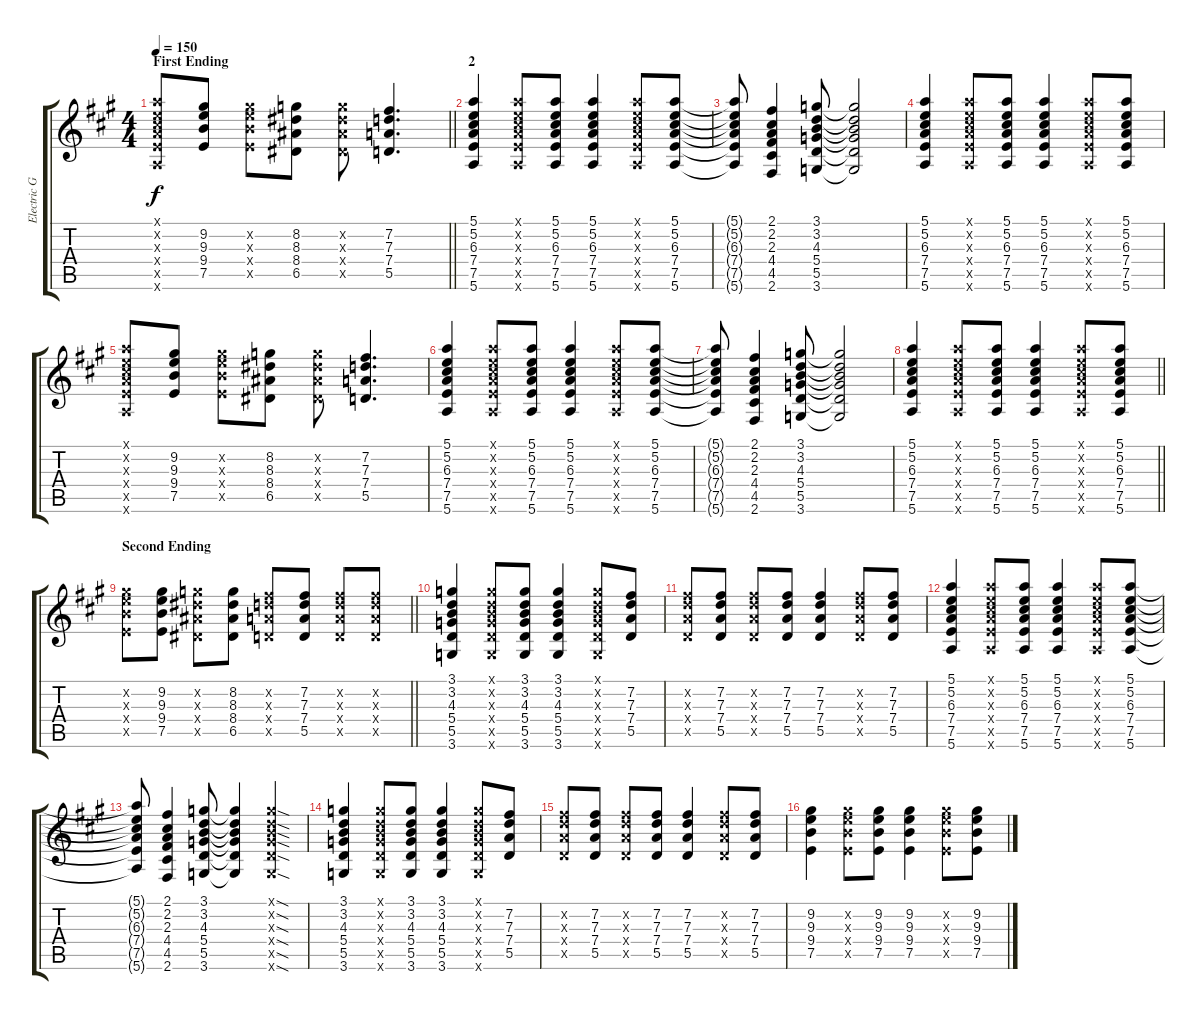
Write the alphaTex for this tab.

\track ("Electric Guitar" "Electric G") {instrument overdrivenguitar}
\staff {score tabs}
\tuning (E4 B3 G3 D3 A2 E2) {hide}
\ts (4 4)
\section ("" "First Ending")
\tempo 150
\clef g2
\barLineRight lightlight
\ks a
(5.1{x} 5.2{x} 6.3{x} 7.4{x} 7.5{x} 5.6{x}).8{dy f} (9.2 9.3 9.4 7.5).8 (9.2{x} 9.3{x} 9.4{x} 7.5{x}).8 (8.2 8.3 8.4 6.5).8 (8.2{x} 8.3{x} 8.4{x} 6.5{x}).8 (7.2 7.3 7.4 5.5).4{d} |
\section ("" "2")
(5.1 5.2 6.3 7.4 7.5 5.6).4 (5.1{x} 5.2{x} 6.3{x} 7.4{x} 7.5{x} 5.6{x}).8 (5.1 5.2 6.3 7.4 7.5 5.6).8 (5.1 5.2 6.3 7.4 7.5 5.6).4 (5.1{x} 5.2{x} 6.3{x} 7.4{x} 7.5{x} 5.6{x}).8 (5.1 5.2 6.3 7.4 7.5 5.6).8 |
(5.1{t} 5.2{t} 6.3{t} 7.4{t} 7.5{t} 5.6{t}).8 (2.1 2.2 2.3 4.4 4.5 2.6).4 (3.1 3.2 4.3 5.4 5.5 3.6).8 (3.1{t} 3.2{t} 4.3{t} 5.4{t} 5.5{t} 3.6{t}).2 |
(5.1 5.2 6.3 7.4 7.5 5.6).4 (5.1{x} 5.2{x} 6.3{x} 7.4{x} 7.5{x} 5.6{x}).8 (5.1 5.2 6.3 7.4 7.5 5.6).8 (5.1 5.2 6.3 7.4 7.5 5.6).4 (5.1{x} 5.2{x} 6.3{x} 7.4{x} 7.5{x} 5.6{x}).8 (5.1 5.2 6.3 7.4 7.5 5.6).8 |
(5.1{x} 5.2{x} 6.3{x} 7.4{x} 7.5{x} 5.6{x}).8 (9.2 9.3 9.4 7.5).8 (9.2{x} 9.3{x} 9.4{x} 7.5{x}).8 (8.2 8.3 8.4 6.5).8 (8.2{x} 8.3{x} 8.4{x} 6.5{x}).8 (7.2 7.3 7.4 5.5).4{d} |
(5.1 5.2 6.3 7.4 7.5 5.6).4 (5.1{x} 5.2{x} 6.3{x} 7.4{x} 7.5{x} 5.6{x}).8 (5.1 5.2 6.3 7.4 7.5 5.6).8 (5.1 5.2 6.3 7.4 7.5 5.6).4 (5.1{x} 5.2{x} 6.3{x} 7.4{x} 7.5{x} 5.6{x}).8 (5.1 5.2 6.3 7.4 7.5 5.6).8 |
(5.1{t} 5.2{t} 6.3{t} 7.4{t} 7.5{t} 5.6{t}).8 (2.1 2.2 2.3 4.4 4.5 2.6).4 (3.1 3.2 4.3 5.4 5.5 3.6).8 (3.1{t} 3.2{t} 4.3{t} 5.4{t} 5.5{t} 3.6{t}).2 |
\barLineRight lightlight
(5.1 5.2 6.3 7.4 7.5 5.6).4 (5.1{x} 5.2{x} 6.3{x} 7.4{x} 7.5{x} 5.6{x}).8 (5.1 5.2 6.3 7.4 7.5 5.6).8 (5.1 5.2 6.3 7.4 7.5 5.6).4 (5.1{x} 5.2{x} 6.3{x} 7.4{x} 7.5{x} 5.6{x}).8 (5.1 5.2 6.3 7.4 7.5 5.6).8 |
\section ("" "Second Ending")
\barLineRight lightlight
(9.2{x} 9.3{x} 9.4{x} 7.5{x}).8 (9.2 9.3 9.4 7.5).8 (8.2{x} 8.3{x} 8.4{x} 6.5{x}).8 (8.2 8.3 8.4 6.5).8 (7.2{x} 7.3{x} 7.4{x} 5.5{x}).8 (7.2 7.3 7.4 5.5).8 (7.2{x} 7.3{x} 7.4{x} 5.5{x}).8 (7.2{x} 7.3{x} 7.4{x} 5.5{x}).8 |
\section ("" "")
(3.1 3.2 4.3 5.4 5.5 3.6).4 (3.1{x} 3.2{x} 4.3{x} 5.4{x} 5.5{x} 3.6{x}).8 (3.1 3.2 4.3 5.4 5.5 3.6).8 (3.1 3.2 4.3 5.4 5.5 3.6).4 (3.1{x} 3.2{x} 4.3{x} 5.4{x} 5.5{x} 3.6{x}).8 (7.2 7.3 7.4 5.5).8 |
(7.2{x} 7.3{x} 7.4{x} 5.5{x}).8 (7.2 7.3 7.4 5.5).8 (7.2{x} 7.3{x} 7.4{x} 5.5{x}).8 (7.2 7.3 7.4 5.5).8 (7.2 7.3 7.4 5.5).4 (7.2{x} 7.3{x} 7.4{x} 5.5{x}).8 (7.2 7.3 7.4 5.5).8 |
(5.1 5.2 6.3 7.4 7.5 5.6).4 (5.1{x} 5.2{x} 6.3{x} 7.4{x} 7.5{x} 5.6{x}).8 (5.1 5.2 6.3 7.4 7.5 5.6).8 (5.1 5.2 6.3 7.4 7.5 5.6).4 (5.1{x} 5.2{x} 6.3{x} 7.4{x} 7.5{x} 5.6{x}).8 (5.1 5.2 6.3 7.4 7.5 5.6).8 |
(5.1{t} 5.2{t} 6.3{t} 7.4{t} 7.5{t} 5.6{t}).8 (2.1 2.2 2.3 4.4 4.5 2.6).4 (3.1 3.2 4.3 5.4 5.5 3.6).8 (3.1{t} 3.2{t} 4.3{t} 5.4{t} 5.5{t} 3.6{t}).4 (3.1{sod x} 3.2{sod x} 4.3{sod x} 5.4{sod x} 5.5{sod x} 3.6{sod x}).4 |
(3.1 3.2 4.3 5.4 5.5 3.6).4 (3.1{x} 3.2{x} 4.3{x} 5.4{x} 5.5{x} 3.6{x}).8 (3.1 3.2 4.3 5.4 5.5 3.6).8 (3.1 3.2 4.3 5.4 5.5 3.6).4 (3.1{x} 3.2{x} 4.3{x} 5.4{x} 5.5{x} 3.6{x}).8 (7.2 7.3 7.4 5.5).8 |
(7.2{x} 7.3{x} 7.4{x} 5.5{x}).8 (7.2 7.3 7.4 5.5).8 (7.2{x} 7.3{x} 7.4{x} 5.5{x}).8 (7.2 7.3 7.4 5.5).8 (7.2 7.3 7.4 5.5).4 (7.2{x} 7.3{x} 7.4{x} 5.5{x}).8 (7.2 7.3 7.4 5.5).8 |
(9.2 9.3 9.4 7.5).4 (9.2{x} 9.3{x} 9.4{x} 7.5{x}).8 (9.2 9.3 9.4 7.5).8 (9.2 9.3 9.4 7.5).4 (9.2{x} 9.3{x} 9.4{x} 7.5{x}).8 (9.2 9.3 9.4 7.5).8
